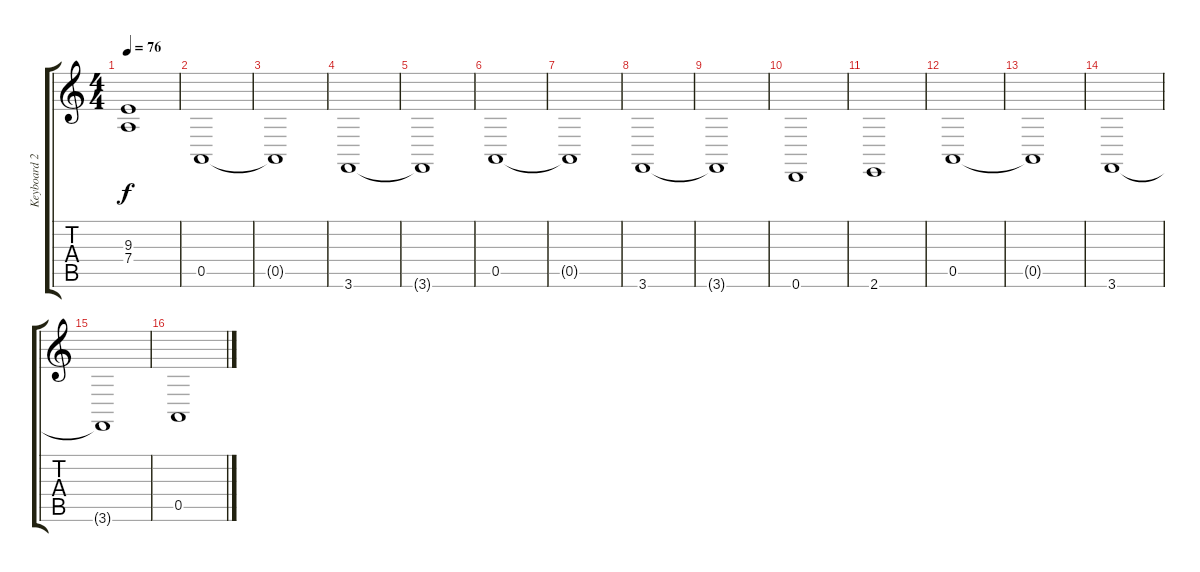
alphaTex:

\track ("Keyboard 2" "Keyboard 2") {instrument pad2warm}
\staff {score tabs}
\tuning (E4 B3 G3 D3 A2 D2) {hide}
\ts (4 4)
\tempo 76
\clef g2
\ks c
(9.3{t} 7.4{t}).1{dy f} |
\section ("" "")
0.5.1{volume 10 instrument pad8sweep} |
0.5{t}.1 |
3.6.1 |
3.6{t}.1 |
0.5.1 |
0.5{t}.1 |
3.6.1 |
3.6{t}.1 |
\section ("" "")
0.6.1 |
2.6.1 |
\section ("" "")
0.5.1 |
0.5{t}.1 |
3.6.1 |
3.6{t}.1 |
0.5.1{volume 9}
